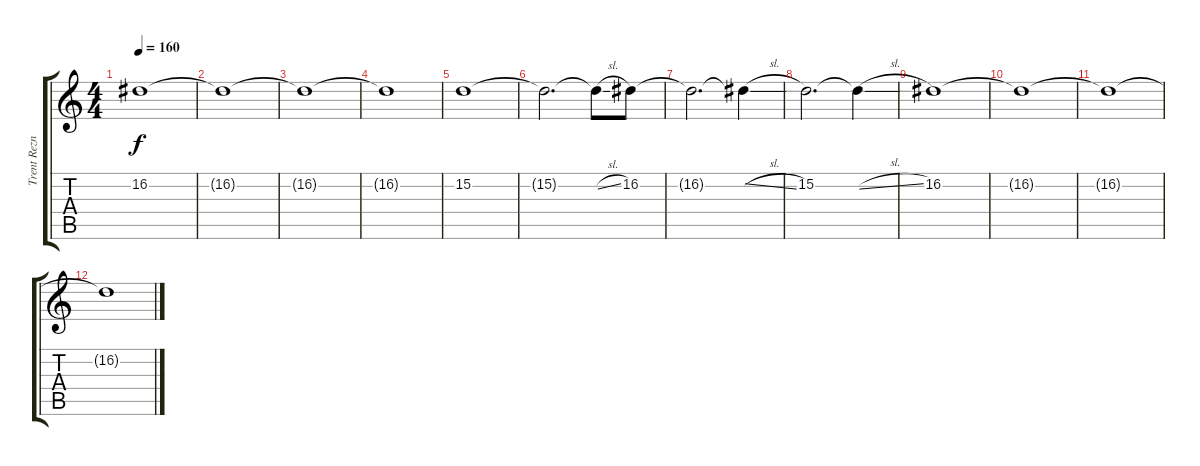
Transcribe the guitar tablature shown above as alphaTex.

\track ("Trent Reznor" "Trent Rezn") {instrument lead1square}
\staff {score tabs}
\tuning (E4 B3 G3 D3 A2 D2) {hide}
\ts (4 4)
\tempo 160
\clef g2
\ks c
16.2.1{dy f} |
16.2{t}.1 |
16.2{t}.1 |
16.2{t}.1 |
15.2.1 |
15.2{t}.2{d} 15.2{sl t}.8 16.2.8 |
16.2{t}.2{d} 16.2{sl t}.4 |
15.2.2{d} 15.2{sl t}.4 |
16.2.1 |
16.2{t}.1 |
16.2{t}.1 |
16.2{t}.1
